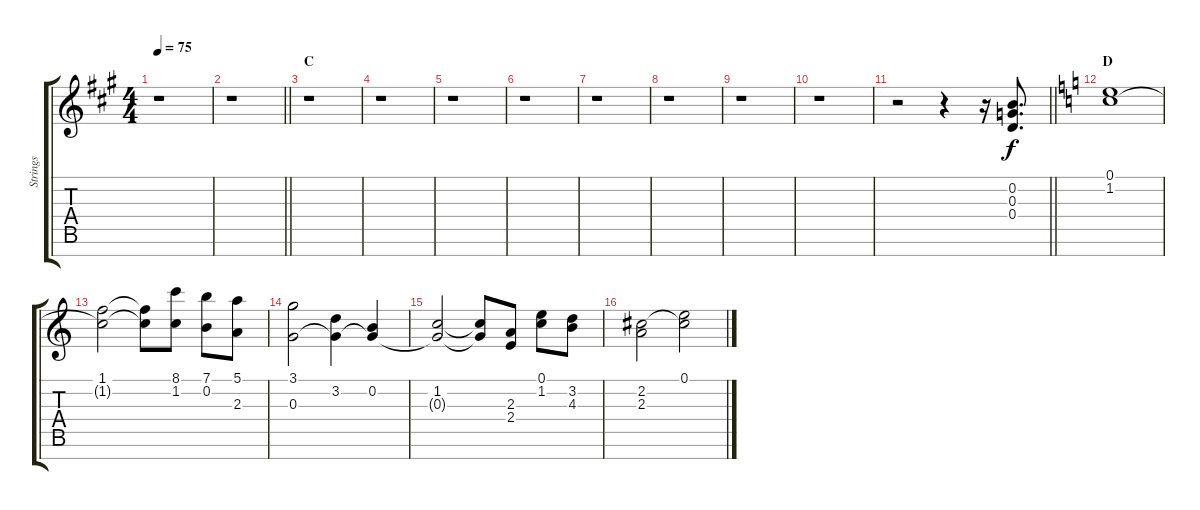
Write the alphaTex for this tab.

\track ("Strings" "Strings") {instrument stringensemble1}
\staff {score tabs}
\tuning (E5 B4 G4 D4 A3 E3 B2) {hide}
\ts (4 4)
\tempo 75
\clef g2
\ks a
r.1{dy f} |
\barLineRight lightlight
r.1 |
\section ("" "C")
r.1 |
r.1 |
r.1 |
r.1 |
r.1 |
r.1 |
r.1 |
r.1 |
\barLineRight lightlight
r.2 r.4 r.16 (0.2 0.3 0.4).8{d} |
\section ("" "D")
\ks c
(0.1 1.2).1 |
(1.1 1.2{t}).2 (1.1{t} 1.2{t}).8 (8.1 1.2).8 (7.1 0.2).8 (5.1 2.3).8 |
(3.1 0.3).2 (3.2 0.3{t}).4 (0.2 0.3{t}).4 |
(1.2 0.3{t}).2 (1.2{t} 0.3{t}).8 (2.3 2.4).8 (0.1 1.2).8 (3.2 4.3).8 |
(2.2 2.3).2 (0.1 2.2{t}).2
